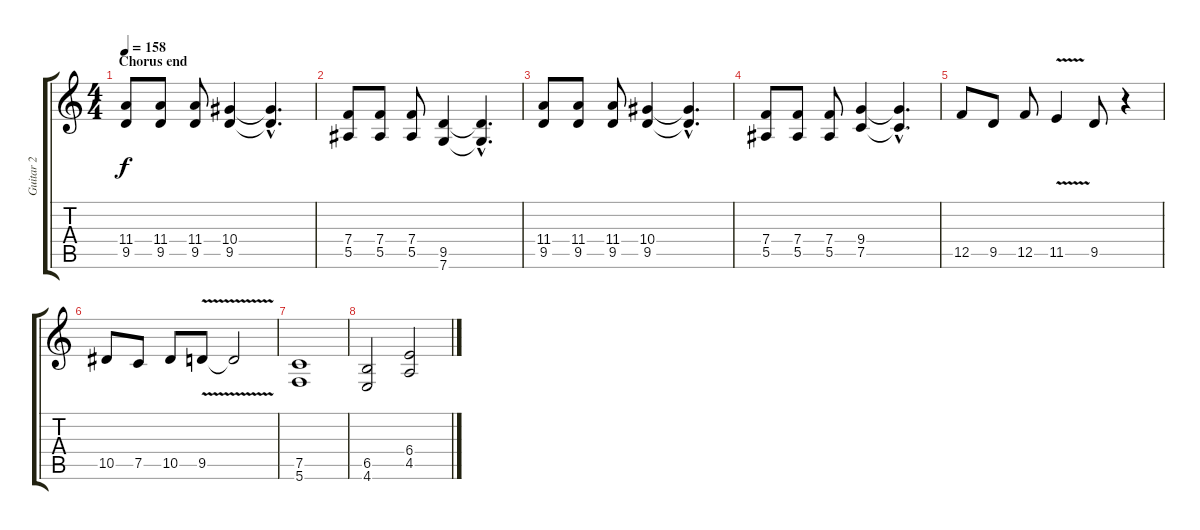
\track ("Guitar 2" "Guitar 2") {instrument distortionguitar}
\staff {score tabs}
\tuning (C4 G3 Eb3 Bb2 F2 C2) {hide}
\ts (4 4)
\section ("" "Chorus end")
\tempo 158
\clef g2
\ks c
(11.4 9.5).8{dy f} (11.4 9.5).8 (11.4 9.5).8 (10.4 9.5).4 (10.4{hac t} 9.5{hac t}).4{d} |
(7.4 5.5).8 (7.4 5.5).8 (7.4 5.5).8 (9.5 7.6).4 (9.5{hac t} 7.6{hac t}).4{d} |
(11.4 9.5).8 (11.4 9.5).8 (11.4 9.5).8 (10.4 9.5).4 (10.4{hac t} 9.5{hac t}).4{d} |
(7.4 5.5).8 (7.4 5.5).8 (7.4 5.5).8 (9.4 7.5).4 (9.4{hac t} 7.5{hac t}).4{d} |
12.5.8 9.5.8 12.5.8 11.5{v}.4 9.5.8 r.4 |
10.5.8 7.5.8 10.5.8 9.5{v}.8 9.5{t}.2 |
(7.5 5.6).1 |
(6.5 4.6).2 (6.4 4.5).2
